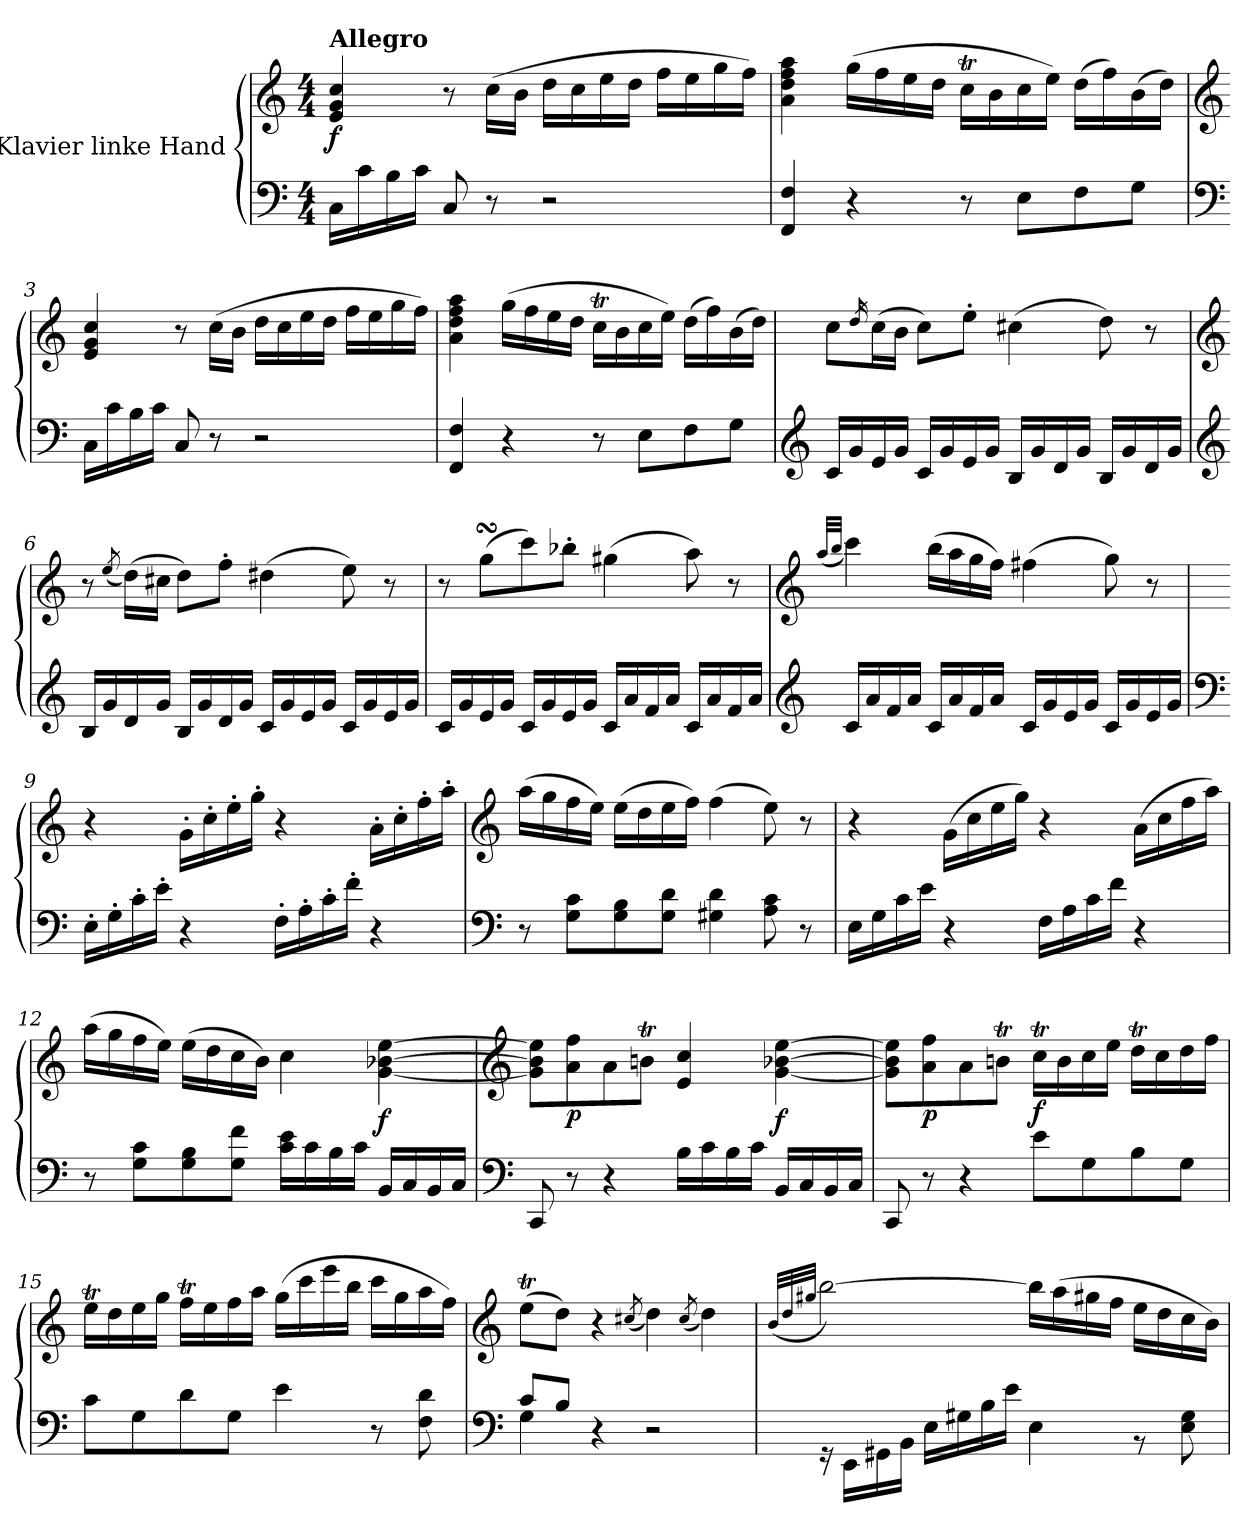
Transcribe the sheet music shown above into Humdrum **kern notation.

**kern	**kern	**dynam
*part1	*part1	*part1
*staff2	*staff1	*staff1/2
*I"Klavier linke Hand	*	*
*clefF4	*clefG2	*
*k[]	*k[]	*
*M4/4	*M4/4	*
=1	=1	=1
!	!LO:TX:a:B:t=Allegro	!
!	!	!LO:DY:b
16C\LL	4e/ 4g/ 4cc/	f
16c\	.	.
16B\	.	.
16c\JJ	.	.
8C/	8r	.
8r	(16cc\LL	.
.	16b\JJ	.
2r	16dd\LL	.
.	16cc\	.
.	16ee\	.
.	16dd\JJ	.
.	16ff\LL	.
.	16ee\	.
.	16gg\	.
.	16ff\JJ)	.
=2	=2	=2
4FF/ 4F/	4a\ 4dd\ 4ff\ 4aa\	.
4r	(16gg\LL	.
.	16ff\	.
.	16ee\	.
.	16dd\JJ	.
8r	16ccT\LL	.
.	16b\	.
8E\L	16cc\	.
.	16ee\JJ)	.
8F\	(16dd\LL	.
.	16ff\)	.
8G\J	(16b\	.
.	16dd\JJ)	.
!!LO:LB:g=z
=3	=3	=3
*clefF4	*clefG2	*
16C\LL	4e/ 4g/ 4cc/	.
16c\	.	.
16B\	.	.
16c\JJ	.	.
8C/	8r	.
8r	(16cc\LL	.
.	16b\JJ	.
2r	16dd\LL	.
.	16cc\	.
.	16ee\	.
.	16dd\JJ	.
.	16ff\LL	.
.	16ee\	.
.	16gg\	.
.	16ff\JJ)	.
=4	=4	=4
4FF/ 4F/	4a\ 4dd\ 4ff\ 4aa\	.
4r	(16gg\LL	.
.	16ff\	.
.	16ee\	.
.	16dd\JJ	.
8r	16ccT\LL	.
.	16b\	.
8E\L	16cc\	.
.	16ee\JJ)	.
8F\	(16dd\LL	.
.	16ff\)	.
8G\J	(16b\	.
.	16dd\JJ)	.
!!LO:LB:g=z
=5	=5	=5
*clefG2	*	*
16c/LL	8cc\L	.
16g/	.	.
.	16qdd/	.
16e/	(16cc\L	.
16g/JJ	16b\JJ	.
16c/LL	8cc\L)	.
16g/	.	.
16e/	8ee'\J	.
16g/JJ	.	.
16B/LL	(4cc#X\	.
16g/	.	.
16d/	.	.
16g/JJ	.	.
16B/LL	8dd\)	.
16g/	.	.
16d/	8r	.
16g/JJ	.	.
!!LO:LB:g=z
=6	=6	=6
*clefG2	*clefG2	*
16B/LL	8r	.
16g/	.	.
.	(8qee/	.
16d/	(16dd\LL)	.
16g/JJ	16cc#X\JJ	.
16B/LL	8dd\L)	.
16g/	.	.
16d/	8ff'\J	.
16g/JJ	.	.
16c/LL	(4dd#X\	.
16g/	.	.
16e/	.	.
16g/JJ	.	.
16c/LL	8ee\)	.
16g/	.	.
16e/	8r	.
16g/JJ	.	.
!!LO:LB:g=z
=7	=7	=7
16c/LL	8r	.
16g/	.	.
16e/	(8ggsSSS\L	.
16g/JJ	.	.
16c/LL	8ccc\)	.
16g/	.	.
16e/	8bb-X'\J	.
16g/JJ	.	.
16c/LL	(4gg#X\	.
16a/	.	.
16f/	.	.
16a/JJ	.	.
16c/LL	8aa\)	.
16a/	.	.
16f/	8r	.
16a/JJ	.	.
!!LO:LB:g=z
=8	=8	=8
*clefG2	*clefG2	*
.	(32qaa/LLL	.
.	32qbb/JJJ	.
16c/LL	4ccc\)	.
16a/	.	.
16f/	.	.
16a/JJ	.	.
16c/LL	(16bb\LL	.
16a/	16aa\	.
16f/	16gg\	.
16a/JJ	16ff\JJ)	.
16c/LL	(4ff#X\	.
16g/	.	.
16e/	.	.
16g/JJ	.	.
16c/LL	8gg\)	.
16g/	.	.
16e/	8r	.
16g/JJ	.	.
!!LO:PB:g=z
=9	=9	=9
*clefF4	*	*
16E'\LL	4r	.
16G'\	.	.
16c'\	.	.
16e'\JJ	.	.
4r	16g'\LL	.
.	16cc'\	.
.	16ee'\	.
.	16gg'\JJ	.
16F'\LL	4r	.
16A'\	.	.
16c'\	.	.
16f'\JJ	.	.
4r	16a'\LL	.
.	16cc'\	.
.	16ff'\	.
.	16aa'\JJ	.
!!LO:LB:g=z
=10	=10	=10
*clefF4	*clefG2	*
8r	(16aa\LL	.
.	16gg\	.
8G\ 8c\L	16ff\	.
.	16ee\JJ)	.
8G\ 8B\	(16ee\LL	.
.	16dd\	.
8G\ 8d\J	16ee\	.
.	16ff\JJ)	.
4G#X\ 4d\	(4ff\	.
8A\ 8c\	8ee\)	.
8r	8r	.
=11	=11	=11
16E\LL	4r	.
16G\	.	.
16c\	.	.
16e\JJ	.	.
4r	(16g\LL	.
.	16cc\	.
.	16ee\	.
.	16gg\JJ)	.
16F\LL	4r	.
16A\	.	.
16c\	.	.
16f\JJ	.	.
4r	(16a\LL	.
.	16cc\	.
.	16ff\	.
.	16aa\JJ)	.
!!LO:LB:g=z
=12	=12	=12
8r	(16aa\LL	.
.	16gg\	.
8G\ 8c\L	16ff\	.
.	16ee\JJ)	.
8G\ 8B\	(16ee\LL	.
.	16dd\	.
8G\ 8f\J	16cc\	.
.	16b\JJ)	.
16c\ 16e\LL	4cc\	.
16c\	.	.
16B\	.	.
16c\JJ	.	.
!	!	!LO:DY:b
16BB/LL	[4g\ [4b-X\ [4ee\	f
16C/	.	.
16BB/	.	.
16C/JJ	.	.
!!LO:LB:g=z
=13	=13	=13
*clefF4	*clefG2	*
8CC/	8g\] 8b-\] 8ee\]L	.
!	!	!LO:DY:b
8r	8a\ 8ff\	p
4r	8a\	.
.	8bnt\J	.
16B\LL	4e/ 4cc/	.
16c\	.	.
16B\	.	.
16c\JJ	.	.
!	!	!LO:DY:b
16BB/LL	[4g\ [4b-X\ [4ee\	f
16C/	.	.
16BB/	.	.
16C/JJ	.	.
=14	=14	=14
8CC/	8g\] 8b-\] 8ee\]L	.
!	!	!LO:DY:b
8r	8a\ 8ff\	p
4r	8a\	.
.	8bnt\J	.
!	!	!LO:DY:b
8e\L	16ccT\LL	f
.	16b\	.
8G\	16cc\	.
.	16ee\JJ	.
8B\	16ddT\LL	.
.	16cc\	.
8G\J	16dd\	.
.	16ff\JJ	.
!!LO:LB:g=z
=15	=15	=15
8c\L	16eet\LL	.
.	16dd\	.
8G\	16ee\	.
.	16gg\JJ	.
8d\	16ffT\LL	.
.	16ee\	.
8G\J	16ff\	.
.	16aa\JJ	.
4e\	(16gg\LL	.
.	16ccc\	.
.	16eee\	.
.	16bb\JJ	.
8r	16ccc\LL	.
.	16gg\	.
8F\ 8d\	16aa\	.
.	16ff\JJ)	.
!!LO:LB:g=z
=16	=16	=16
*clefF4	*clefG2	*
*^	*	*
8c/L	4G\	(8eet\L	.
8B/J	.	8dd\J)	.
4r	2.ryy	4r	.
.	.	(8qcc#X/	.
2r	.	4dd\)	.
.	.	(8qcc#/	.
.	.	4dd\)	.
=17	=17	=17	=17
.	.	(32qb/LLL	.
.	.	32qdd/	.
.	.	32qgg#X/JJJ	.
1ryy	16r	[2bb\)	.
.	16EE\LL	.	.
.	16GG#X\	.	.
.	16BB\JJ	.	.
.	16E\LL	.	.
.	16G#X\	.	.
.	16B\	.	.
.	16e\JJ	.	.
.	4E\	16bb\LL]	.
.	.	(16aa\	.
.	.	16gg#\	.
.	.	16ff\JJ	.
.	8r	16ee\LL	.
.	.	16dd\	.
.	8E\ 8G#\	16cc\	.
.	.	16b\JJ)	.
*v	*v	*	*
=	=	=
*-	*-	*-
